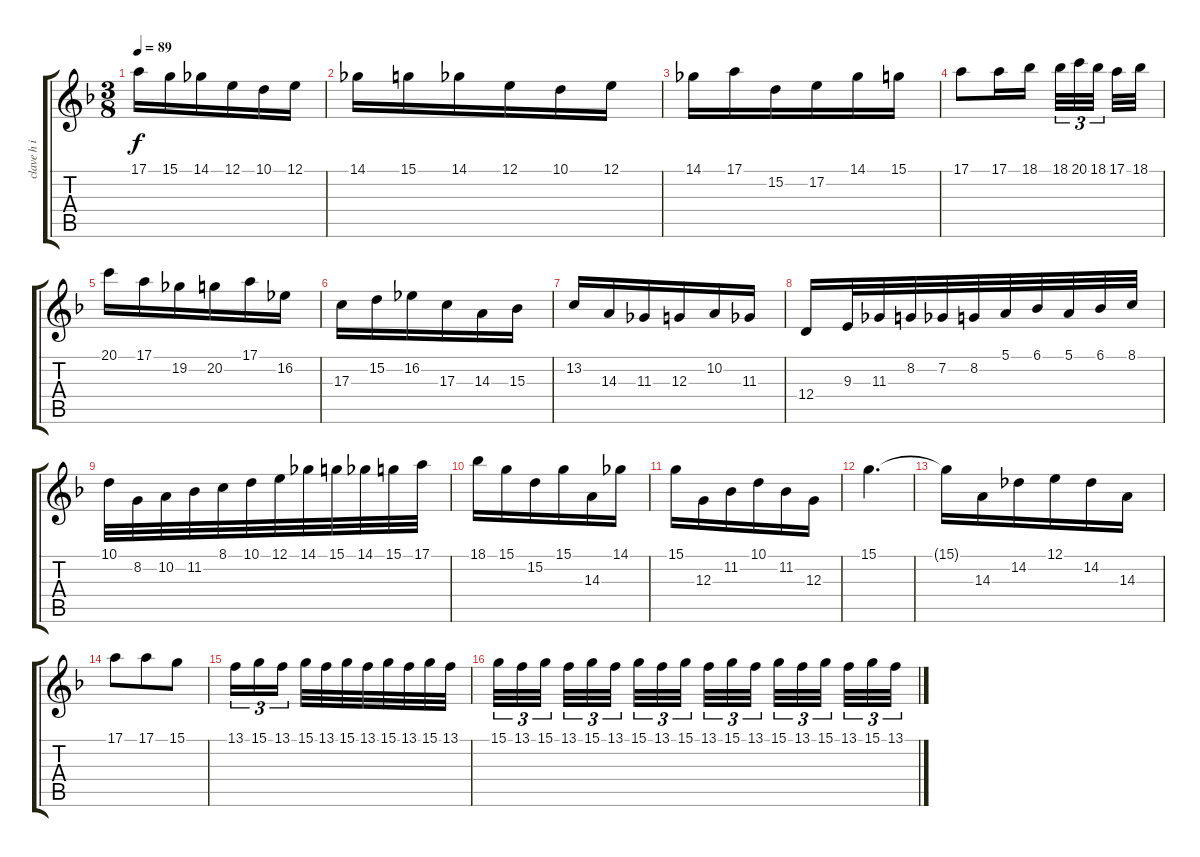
\track ("clave h i" "clave h i") {instrument harpsichord}
\staff {score tabs}
\tuning (E4 B3 G3 D3 A2 E2) {hide}
\ts (3 8)
\tempo 89
\clef g2
\ks dminor
17.1.16{dy f} 15.1.16 14.1.16 12.1.16 10.1.16 12.1.16 |
14.1.16 15.1.16 14.1.16 12.1.16 10.1.16 12.1.16 |
14.1.16 17.1.16 15.2.16 17.2.16 14.1.16 15.1.16 |
17.1.8 17.1.16 18.1.16 18.1.32{tu (3 2)} 20.1.32{tu (3 2)} 18.1.32{tu (3 2) beam splitsecondary} 17.1.32 18.1.32 |
20.1.16 17.1.16 19.2.16 20.2.16 17.1.16 16.2.16 |
17.3.16 15.2.16 16.2.16 17.3.16 14.3.16 15.3.16 |
13.2.16 14.3.16 11.3.16 12.3.16 10.2.16 11.3.16 |
12.4.16 9.3.32 11.3.32 8.2.32 7.2.32 8.2.32 5.1.32 6.1.32 5.1.32 6.1.32 8.1.32 |
10.1.32 8.2.32 10.2.32 11.2.32 8.1.32 10.1.32 12.1.32 14.1.32 15.1.32 14.1.32 15.1.32 17.1.32 |
18.1.16 15.1.16 15.2.16 15.1.16 14.3.16 14.1.16 |
15.1.16 12.3.16 11.2.16 10.1.16 11.2.16 12.3.16 |
15.1.4{d} |
15.1{t}.16 14.3.16 14.2.16 12.1.16 14.2.16 14.3.16 |
17.1.8 17.1.8 15.1.8 |
13.1.16{tu (3 2)} 15.1.16{tu (3 2)} 13.1.16{tu (3 2)} 15.1.32 13.1.32 15.1.32 13.1.32 15.1.32 13.1.32 15.1.32 13.1.32 |
15.1.32{tu (3 2)} 13.1.32{tu (3 2)} 15.1.32{tu (3 2) beam splitsecondary} 13.1.32{tu (3 2)} 15.1.32{tu (3 2)} 13.1.32{tu (3 2)} 15.1.32{tu (3 2)} 13.1.32{tu (3 2)} 15.1.32{tu (3 2) beam splitsecondary} 13.1.32{tu (3 2)} 15.1.32{tu (3 2)} 13.1.32{tu (3 2)} 15.1.32{tu (3 2)} 13.1.32{tu (3 2)} 15.1.32{tu (3 2) beam splitsecondary} 13.1.32{tu (3 2)} 15.1.32{tu (3 2)} 13.1.32{tu (3 2)}
